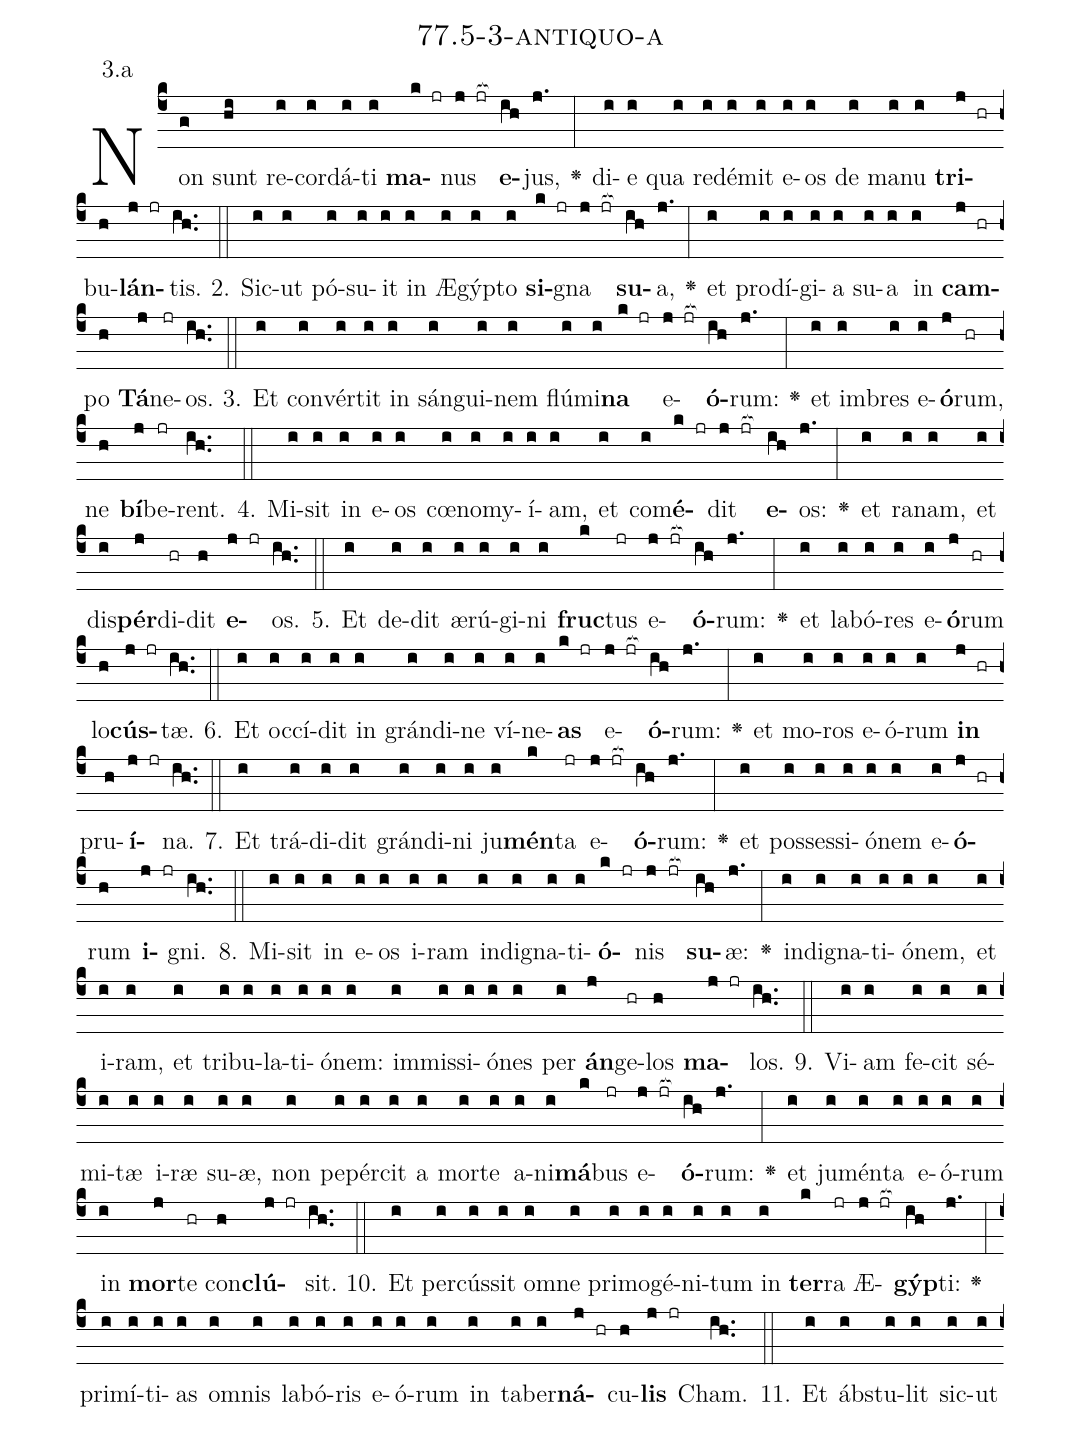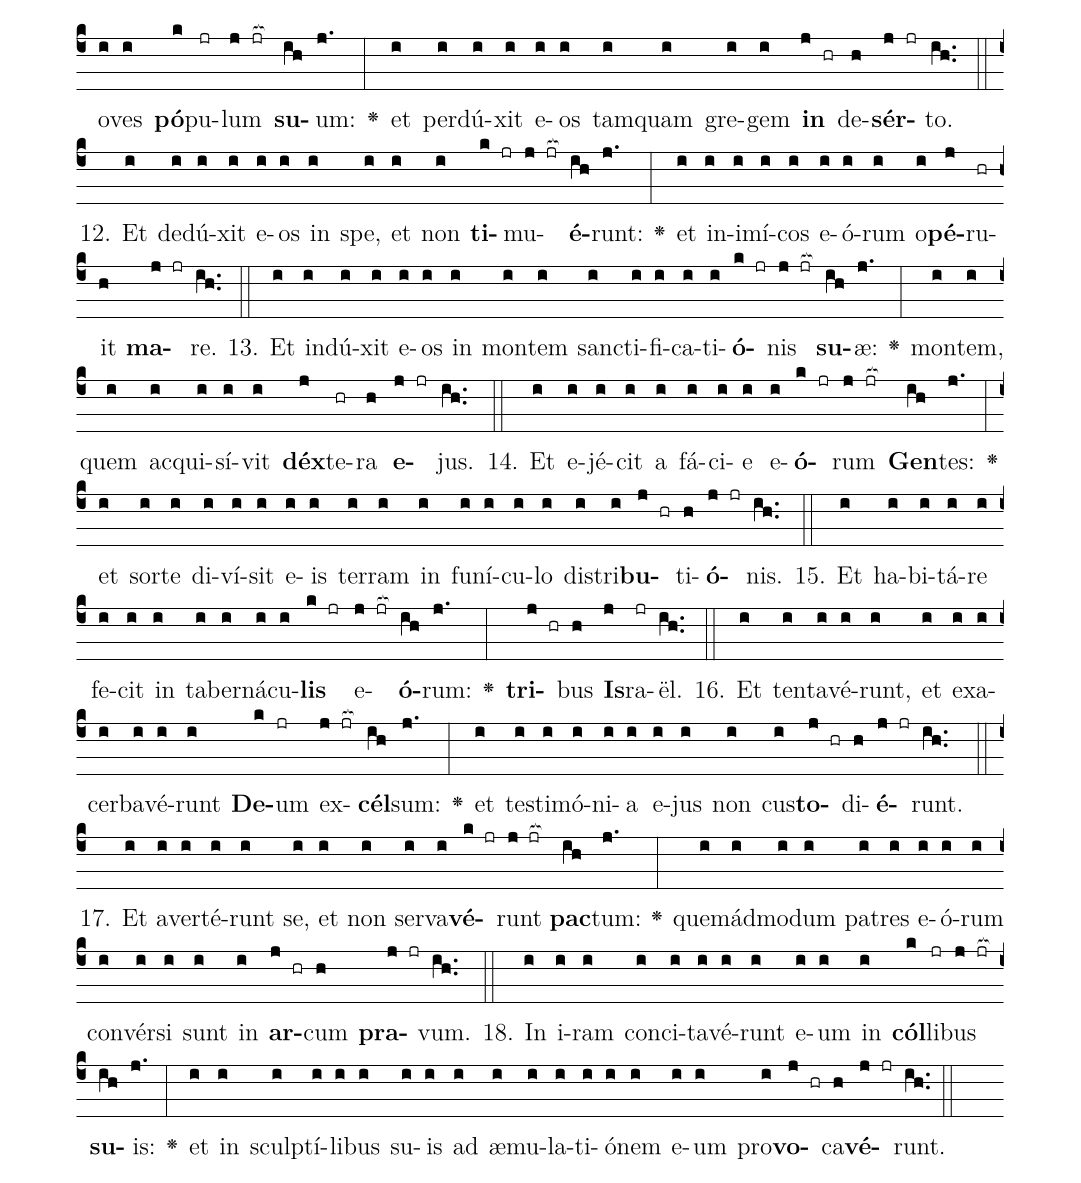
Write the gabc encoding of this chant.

name: 77.5-3-antiquo-a;
annotation: 3.a;
%%
(c4)Non(g) sunt(hi) re(i)cor(i)dá(i)ti(i) <b>ma</b>(k jr)nus(j jr[ocb:1{]) <b>e</b>(ih[ocb:0}])jus,(j.) <v>\greheightstar</v>(:) di(i)e(i) qua(i) red(i)é(i)mit(i) e(i)os(i) de(i) ma(i)nu(i) <b>tri</b>(j hr)bu(h)<b>lán</b>(j jr)tis.(ih..) (::)
2. Sic(i)ut(i) pó(i)su(i)it(i) in(i) Æ(i)gýp(i)to(i) <b>si</b>(k jr)gna(j jr[ocb:1{]) <b>su</b>(ih[ocb:0}])a,(j.) <v>\greheightstar</v>(:) et(i) prod(i)í(i)gi(i)a(i) su(i)a(i) in(i) <b>cam</b>(j hr)po(h) <b>Tá</b>(j)ne(jr)os.(ih..) (::)
3. Et(i) con(i)vér(i)tit(i) in(i) sán(i)gui(i)nem(i) flú(i)mi(i)<b>na</b>(k jr) e(j jr[ocb:1{])<b>ó</b>(ih[ocb:0}])rum:(j.) <v>\greheightstar</v>(:) et(i) im(i)bres(i) e(i)<b>ó</b>(j)rum,(hr) ne(h) <b>bí</b>(j)be(jr)rent.(ih..) (::)
4. Mi(i)sit(i) in(i) e(i)os(i) cœ(i)no(i)my(i)í(i)am,(i) et(i) com(i)<b>é</b>(k jr)dit(j jr[ocb:1{]) <b>e</b>(ih[ocb:0}])os:(j.) <v>\greheightstar</v>(:) et(i) ra(i)nam,(i) et(i) dis(i)<b>pér</b>(j)di(hr)dit(h) <b>e</b>(j jr)os.(ih..) (::)
5. Et(i) de(i)dit(i) æ(i)rú(i)gi(i)ni(i) <b>fruc</b>(k)tus(jr) e(j jr[ocb:1{])<b>ó</b>(ih[ocb:0}])rum:(j.) <v>\greheightstar</v>(:) et(i) la(i)bó(i)res(i) e(i)<b>ó</b>(j)rum(hr) lo(h)<b>cús</b>(j jr)tæ.(ih..) (::)
6. Et(i) oc(i)cí(i)dit(i) in(i) grán(i)di(i)ne(i) ví(i)ne(i)<b>as</b>(k jr) e(j jr[ocb:1{])<b>ó</b>(ih[ocb:0}])rum:(j.) <v>\greheightstar</v>(:) et(i) mo(i)ros(i) e(i)ó(i)rum(i) <b>in</b>(j hr) pru(h)<b>í</b>(j jr)na.(ih..) (::)
7. Et(i) trá(i)di(i)dit(i) grán(i)di(i)ni(i) ju(i)<b>mén</b>(k)ta(jr) e(j jr[ocb:1{])<b>ó</b>(ih[ocb:0}])rum:(j.) <v>\greheightstar</v>(:) et(i) pos(i)ses(i)si(i)ó(i)nem(i) e(i)<b>ó</b>(j hr)rum(h) <b>i</b>(j jr)gni.(ih..) (::)
8. Mi(i)sit(i) in(i) e(i)os(i) i(i)ram(i) in(i)di(i)gna(i)ti(i)<b>ó</b>(k jr)nis(j jr[ocb:1{]) <b>su</b>(ih[ocb:0}])æ:(j.) <v>\greheightstar</v>(:) in(i)di(i)gna(i)ti(i)ó(i)nem,(i) et(i) i(i)ram,(i) et(i) tri(i)bu(i)la(i)ti(i)ó(i)nem:(i) im(i)mis(i)si(i)ó(i)nes(i) per(i) <b>án</b>(j)ge(hr)los(h) <b>ma</b>(j jr)los.(ih..) (::)
9. Vi(i)am(i) fe(i)cit(i) sé(i)mi(i)tæ(i) i(i)ræ(i) su(i)æ,(i) non(i) pe(i)pér(i)cit(i) a(i) mor(i)te(i) a(i)ni(i)<b>má</b>(k)bus(jr) e(j jr[ocb:1{])<b>ó</b>(ih[ocb:0}])rum:(j.) <v>\greheightstar</v>(:) et(i) ju(i)mén(i)ta(i) e(i)ó(i)rum(i) in(i) <b>mor</b>(j)te(hr) con(h)<b>clú</b>(j jr)sit.(ih..) (::)
10. Et(i) per(i)cús(i)sit(i) om(i)ne(i) pri(i)mo(i)gé(i)ni(i)tum(i) in(i) <b>ter</b>(k)ra(jr) Æ(j jr[ocb:1{])<b>gýp</b>(ih[ocb:0}])ti:(j.) <v>\greheightstar</v>(:) pri(i)mí(i)ti(i)as(i) om(i)nis(i) la(i)bó(i)ris(i) e(i)ó(i)rum(i) in(i) ta(i)ber(i)<b>ná</b>(j hr)cu(h)<b>lis</b>(j jr) Cham.(ih..) (::)
11. Et(i) ábs(i)tu(i)lit(i) sic(i)ut(i) o(i)ves(i) <b>pó</b>(k)pu(jr)lum(j jr[ocb:1{]) <b>su</b>(ih[ocb:0}])um:(j.) <v>\greheightstar</v>(:) et(i) per(i)dú(i)xit(i) e(i)os(i) tam(i)quam(i) gre(i)gem(i) <b>in</b>(j hr) de(h)<b>sér</b>(j jr)to.(ih..) (::)
12. Et(i) de(i)dú(i)xit(i) e(i)os(i) in(i) spe,(i) et(i) non(i) <b>ti</b>(k jr)mu(j jr[ocb:1{])<b>é</b>(ih[ocb:0}])runt:(j.) <v>\greheightstar</v>(:) et(i) in(i)i(i)mí(i)cos(i) e(i)ó(i)rum(i) o(i)<b>pé</b>(j)ru(hr)it(h) <b>ma</b>(j jr)re.(ih..) (::)
13. Et(i) in(i)dú(i)xit(i) e(i)os(i) in(i) mon(i)tem(i) sanc(i)ti(i)fi(i)ca(i)ti(i)<b>ó</b>(k jr)nis(j jr[ocb:1{]) <b>su</b>(ih[ocb:0}])æ:(j.) <v>\greheightstar</v>(:) mon(i)tem,(i) quem(i) ac(i)qui(i)sí(i)vit(i) <b>déx</b>(j)te(hr)ra(h) <b>e</b>(j jr)jus.(ih..) (::)
14. Et(i) e(i)jé(i)cit(i) a(i) fá(i)ci(i)e(i) e(i)<b>ó</b>(k jr)rum(j jr[ocb:1{]) <b>Gen</b>(ih[ocb:0}])tes:(j.) <v>\greheightstar</v>(:) et(i) sor(i)te(i) di(i)ví(i)sit(i) e(i)is(i) ter(i)ram(i) in(i) fu(i)ní(i)cu(i)lo(i) dis(i)tri(i)<b>bu</b>(j hr)ti(h)<b>ó</b>(j jr)nis.(ih..) (::)
15. Et(i) ha(i)bi(i)tá(i)re(i) fe(i)cit(i) in(i) ta(i)ber(i)ná(i)cu(i)<b>lis</b>(k jr) e(j jr[ocb:1{])<b>ó</b>(ih[ocb:0}])rum:(j.) <v>\greheightstar</v>(:) <b>tri</b>(j hr)bus(h) <b>Is</b>(j)ra(jr)ël.(ih..) (::)
16. Et(i) ten(i)ta(i)vé(i)runt,(i) et(i) ex(i)a(i)cer(i)ba(i)vé(i)runt(i) <b>De</b>(k)um(jr) ex(j jr[ocb:1{])<b>cél</b>(ih[ocb:0}])sum:(j.) <v>\greheightstar</v>(:) et(i) tes(i)ti(i)mó(i)ni(i)a(i) e(i)jus(i) non(i) cus(i)<b>to</b>(j hr)di(h)<b>é</b>(j jr)runt.(ih..) (::)
17. Et(i) a(i)ver(i)té(i)runt(i) se,(i) et(i) non(i) ser(i)va(i)<b>vé</b>(k jr)runt(j jr[ocb:1{]) <b>pac</b>(ih[ocb:0}])tum:(j.) <v>\greheightstar</v>(:) quem(i)ád(i)mo(i)dum(i) pa(i)tres(i) e(i)ó(i)rum(i) con(i)vér(i)si(i) sunt(i) in(i) <b>ar</b>(j hr)cum(h) <b>pra</b>(j jr)vum.(ih..) (::)
18. In(i) i(i)ram(i) con(i)ci(i)ta(i)vé(i)runt(i) e(i)um(i) in(i) <b>cól</b>(k)li(jr)bus(j jr[ocb:1{]) <b>su</b>(ih[ocb:0}])is:(j.) <v>\greheightstar</v>(:) et(i) in(i) sculp(i)tí(i)li(i)bus(i) su(i)is(i) ad(i) æ(i)mu(i)la(i)ti(i)ó(i)nem(i) e(i)um(i) pro(i)<b>vo</b>(j hr)ca(h)<b>vé</b>(j jr)runt.(ih..) (::)
